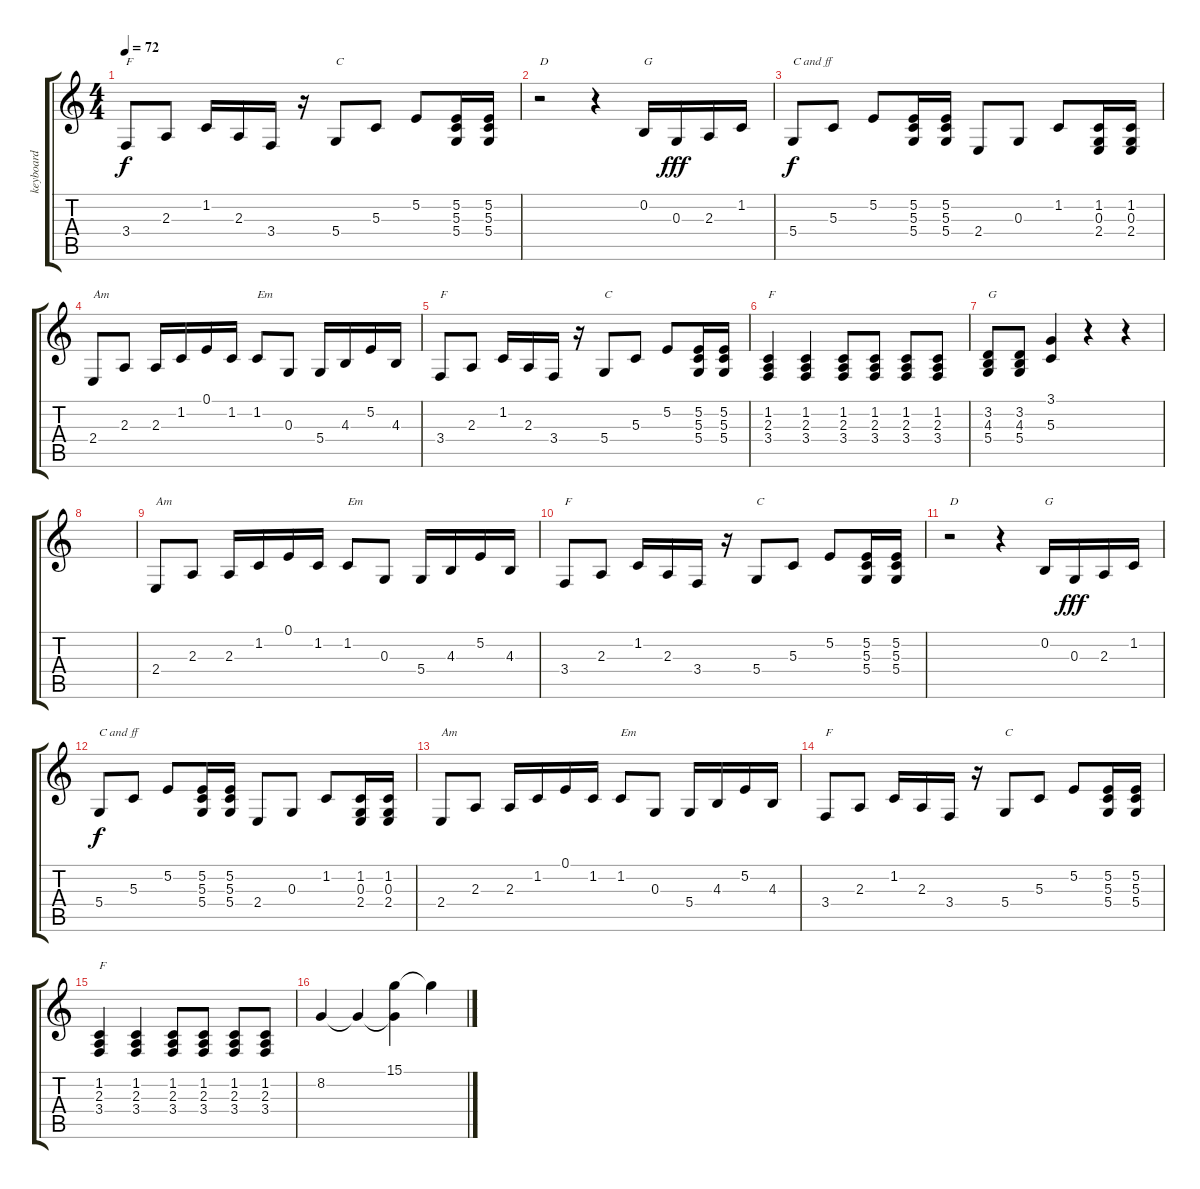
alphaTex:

\track ("keyboard" "keyboard") {instrument acousticgrandpiano}
\staff {score tabs}
\tuning (E4 B3 G3 D3 A2 E2) {hide}
\ts (4 4)
\tempo 72
\clef g2
\ks c
3.4.8{txt "F" dy f} 2.3.8 1.2.16 2.3.16 3.4.16 r.16 5.4.8{txt "C"} 5.3.8 5.2.8 (5.2 5.3 5.4).16 (5.2 5.3 5.4).16 |
r.2{txt "D"} r.4 0.2.16{txt "G"} 0.3.16{dy fff} 2.3.16 1.2.16 |
5.4.8{txt "C and ff" dy f} 5.3.8 5.2.8 (5.2 5.3 5.4).16 (5.2 5.3 5.4).16 2.4.8 0.3.8 1.2.8 (1.2 0.3 2.4).16 (1.2 0.3 2.4).16 |
2.4.8{txt "Am"} 2.3.8 2.3.16 1.2.16 0.1.16 1.2.16 1.2.8{txt "Em"} 0.3.8 5.4.16 4.3.16 5.2.16 4.3.16 |
3.4.8{txt "F"} 2.3.8 1.2.16 2.3.16 3.4.16 r.16 5.4.8{txt "C"} 5.3.8 5.2.8 (5.2 5.3 5.4).16 (5.2 5.3 5.4).16 |
(1.2 2.3 3.4).4{txt "F"} (1.2 2.3 3.4).4 (1.2 2.3 3.4).8 (1.2 2.3 3.4).8 (1.2 2.3 3.4).8 (1.2 2.3 3.4).8 |
(3.2 4.3 5.4).8{txt "G"} (3.2 4.3 5.4).8 (3.1 5.3).4 r.4 r.4 |
|
2.4.8{txt "Am"} 2.3.8 2.3.16 1.2.16 0.1.16 1.2.16 1.2.8{txt "Em"} 0.3.8 5.4.16 4.3.16 5.2.16 4.3.16 |
3.4.8{txt "F"} 2.3.8 1.2.16 2.3.16 3.4.16 r.16 5.4.8{txt "C"} 5.3.8 5.2.8 (5.2 5.3 5.4).16 (5.2 5.3 5.4).16 |
r.2{txt "D"} r.4 0.2.16{txt "G"} 0.3.16{dy fff} 2.3.16 1.2.16 |
5.4.8{txt "C and ff" dy f} 5.3.8 5.2.8 (5.2 5.3 5.4).16 (5.2 5.3 5.4).16 2.4.8 0.3.8 1.2.8 (1.2 0.3 2.4).16 (1.2 0.3 2.4).16 |
2.4.8{txt "Am"} 2.3.8 2.3.16 1.2.16 0.1.16 1.2.16 1.2.8{txt "Em"} 0.3.8 5.4.16 4.3.16 5.2.16 4.3.16 |
3.4.8{txt "F"} 2.3.8 1.2.16 2.3.16 3.4.16 r.16 5.4.8{txt "C"} 5.3.8 5.2.8 (5.2 5.3 5.4).16 (5.2 5.3 5.4).16 |
(1.2 2.3 3.4).4{txt "F"} (1.2 2.3 3.4).4 (1.2 2.3 3.4).8 (1.2 2.3 3.4).8 (1.2 2.3 3.4).8 (1.2 2.3 3.4).8 |
8.2.4 8.2{t}.4 (15.1 8.2{t}).4 15.1{t}.4
